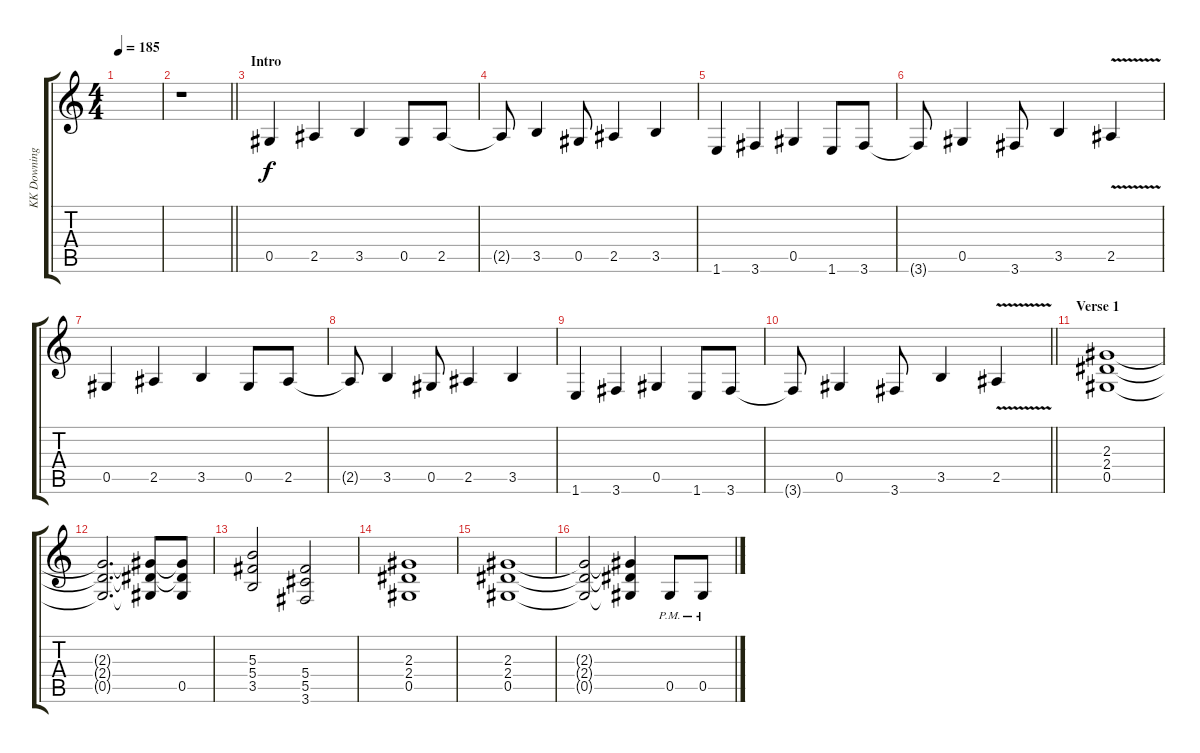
\track ("KK Downing" "KK Downing") {instrument distortionguitar}
\staff {score tabs}
\tuning (Eb4 Bb3 Gb3 Db3 Ab2 Eb2) {hide}
\ts (4 4)
\tempo 185
\clef g2
\ks c
|
\barLineRight lightlight
r.1 |
\section ("" "Intro")
0.5.4 2.5.4 3.5.4 0.5.8 2.5.8 |
2.5{t}.8 3.5.4 0.5.8 2.5.4 3.5.4 |
1.6.4 3.6.4 0.5.4 1.6.8 3.6.8 |
3.6{t}.8 0.5.4 3.6.8 3.5.4 2.5{v}.4 |
0.5.4 2.5.4 3.5.4 0.5.8 2.5.8 |
2.5{t}.8 3.5.4 0.5.8 2.5.4 3.5.4 |
1.6.4 3.6.4 0.5.4 1.6.8 3.6.8 |
\barLineRight lightlight
3.6{t}.8 0.5.4 3.6.8 3.5.4 2.5{v}.4 |
\section ("" "Verse 1")
(2.3 2.4 0.5).1 |
(2.3{t} 2.4{t} 0.5{t}).2{d} (2.3{t} 2.4{t} 0.5{t}).8 (2.3{t} 2.4{t} 0.5).8 |
(5.3 5.4 3.5).2 (5.4 5.5 3.6).2 |
(2.3 2.4 0.5).1 |
(2.3 2.4 0.5).1 |
(2.3{t} 2.4{t} 0.5{t}).2 (2.3{t} 2.4{t} 0.5{t}).4 0.5{pm}.8 0.5{pm}.8
